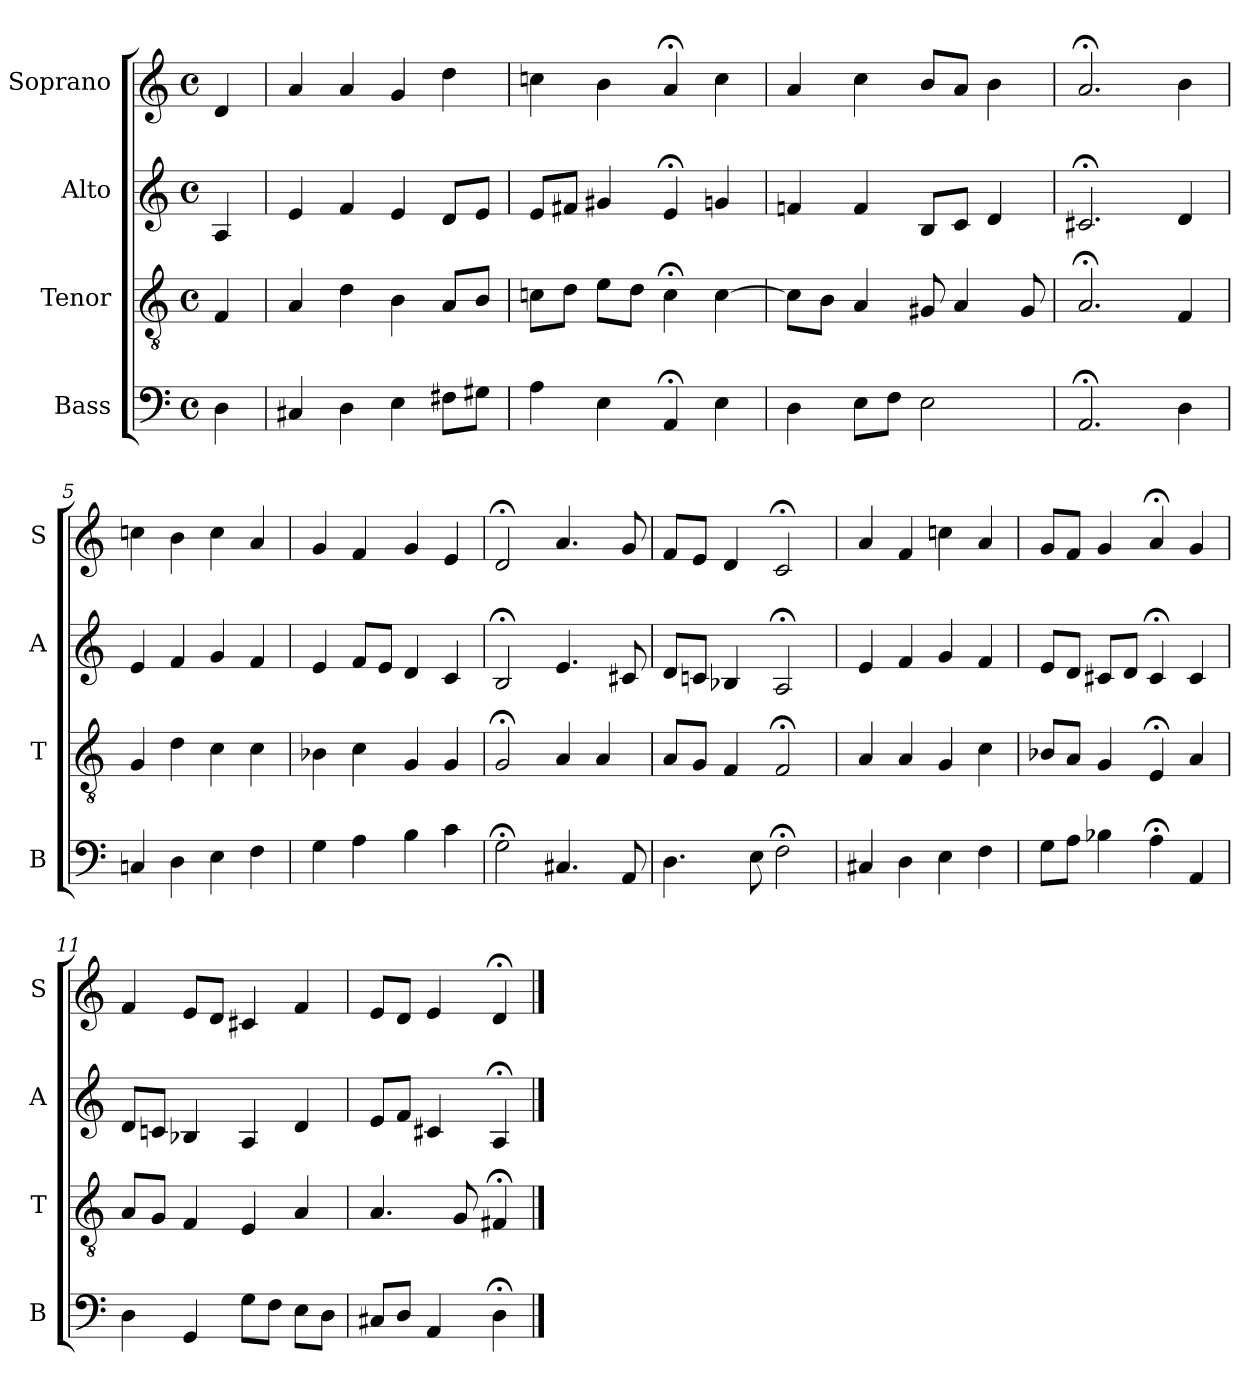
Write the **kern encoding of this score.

**kern	**kern	**kern	**kern
*part4	*part3	*part2	*part1
*staff4	*staff3	*staff2	*staff1
*I"Bass	*I"Tenor	*I"Alto	*I"Soprano
*I'B	*I'T	*I'A	*I'S
*clefF4	*clefGv2	*clefG2	*clefG2
*k[]	*k[]	*k[]	*k[]
*D:dor	*D:dor	*D:dor	*D:dor
*M4/4	*M4/4	*M4/4	*M4/4
*met(c)	*met(c)	*met(c)	*met(c)
*MM100	*MM100	*MM100	*MM100
=	=	=	=
4D	4Fi	4Ai	4d
=1	=1	=1	=1
4C#X	4Ai	4ei	4a
4D	4d	4f	4a
4E	4B	4e	4g
8F#XL	8AL	8dL	4dd
8G#XJ	8BJ	8eJ	.
=2	=2	=2	=2
4A	8cnL	8eL	4ccn
.	8dJ	8f#XJ	.
4E	8eL	4g#X	4b
.	8dJ	.	.
4AA;<	4c;<	4e;<	4a;<
4E	[4c	4gn	4cc
=3	=3	=3	=3
4D	8cL]	4fn	4a
.	8BJ	.	.
8EL	4A	4f	4cc
8FJ	.	.	.
2E	8G#X	8BL	8bL
.	4A	8cJ	8aJ
.	.	4d	4b
.	8G#	.	.
=4	=4	=4	=4
2.AA;<	2.A;<	2.c#X;<	2.a;<
4D	4F	4d	4b
=5	=5	=5	=5
4Cn	4G	4e	4ccn
4D	4d	4f	4b
4E	4c	4g	4cc
4F	4c	4f	4a
=6	=6	=6	=6
4G	4B-X	4e	4g
4A	4c	8fL	4f
.	.	8eJ	.
4B	4G	4d	4g
4c	4Gi	4c	4e
=7	=7	=7	=7
2G;<	2G;<i	2B;<i	2d;<
4.C#X	4Ai	4.ei	4.a
.	4A	.	.
8AA	.	8c#X	8g
=8	=8	=8	=8
4.D	8AL	8dL	8fL
.	8GJ	8cnJ	8eJ
.	4Fi	4B-X	4d
8E	.	.	.
2F;<	2F;<i	2A;<i	2c;<
=9	=9	=9	=9
4C#X	4Ai	4ei	4a
4D	4A	4f	4f
4Ei	4Gi	4g	4ccn
4Fi	4ci	4f	4a
=10	=10	=10	=10
8GL	8B-XL	8eL	8gL
8AJ	8AJ	8dJ	8fJ
4B-X	4G	8c#XL	4g
.	.	8dJ	.
4A;<	4E;<	4c#;<	4a;<
4AA	4A	4c#	4g
=11	=11	=11	=11
4D	8AL	8dL	4f
.	8GJ	8cnJ	.
4GG	4F	4B-X	8eL
.	.	.	8dJ
8GL	4E	4A	4c#X
8FJ	.	.	.
8EL	4A	4d	4f
8DJ	.	.	.
=12	=12	=12	=12
8C#XL	4.A	8eL	8eL
8DJ	.	8fJ	8dJ
4AA	.	4c#X	4e
.	8G	.	.
4D;<	4F#X;<	4A;<	4d;<
==	==	==	==
*-	*-	*-	*-
